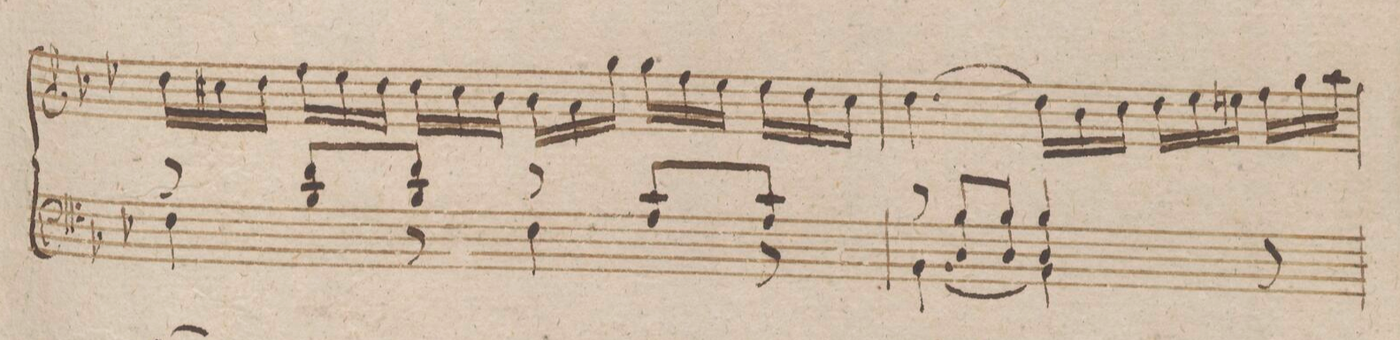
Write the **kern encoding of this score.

**kern
*I"Organo.
*clefF4
*k[b-e-]
*M6/8
*^
8r	4F\
8dL 8B-/	.
8dJ 8B-/	8r
8r	4F\
8cL 8A/	.
8cJ 8A/	8r
=70	=70
8r	[4.BB-\
8B-L 8D/	.
8B-J 8D/	.
4B- 4D/	4BB-\]
8r	8ryy
*v	*v
=71
*-
